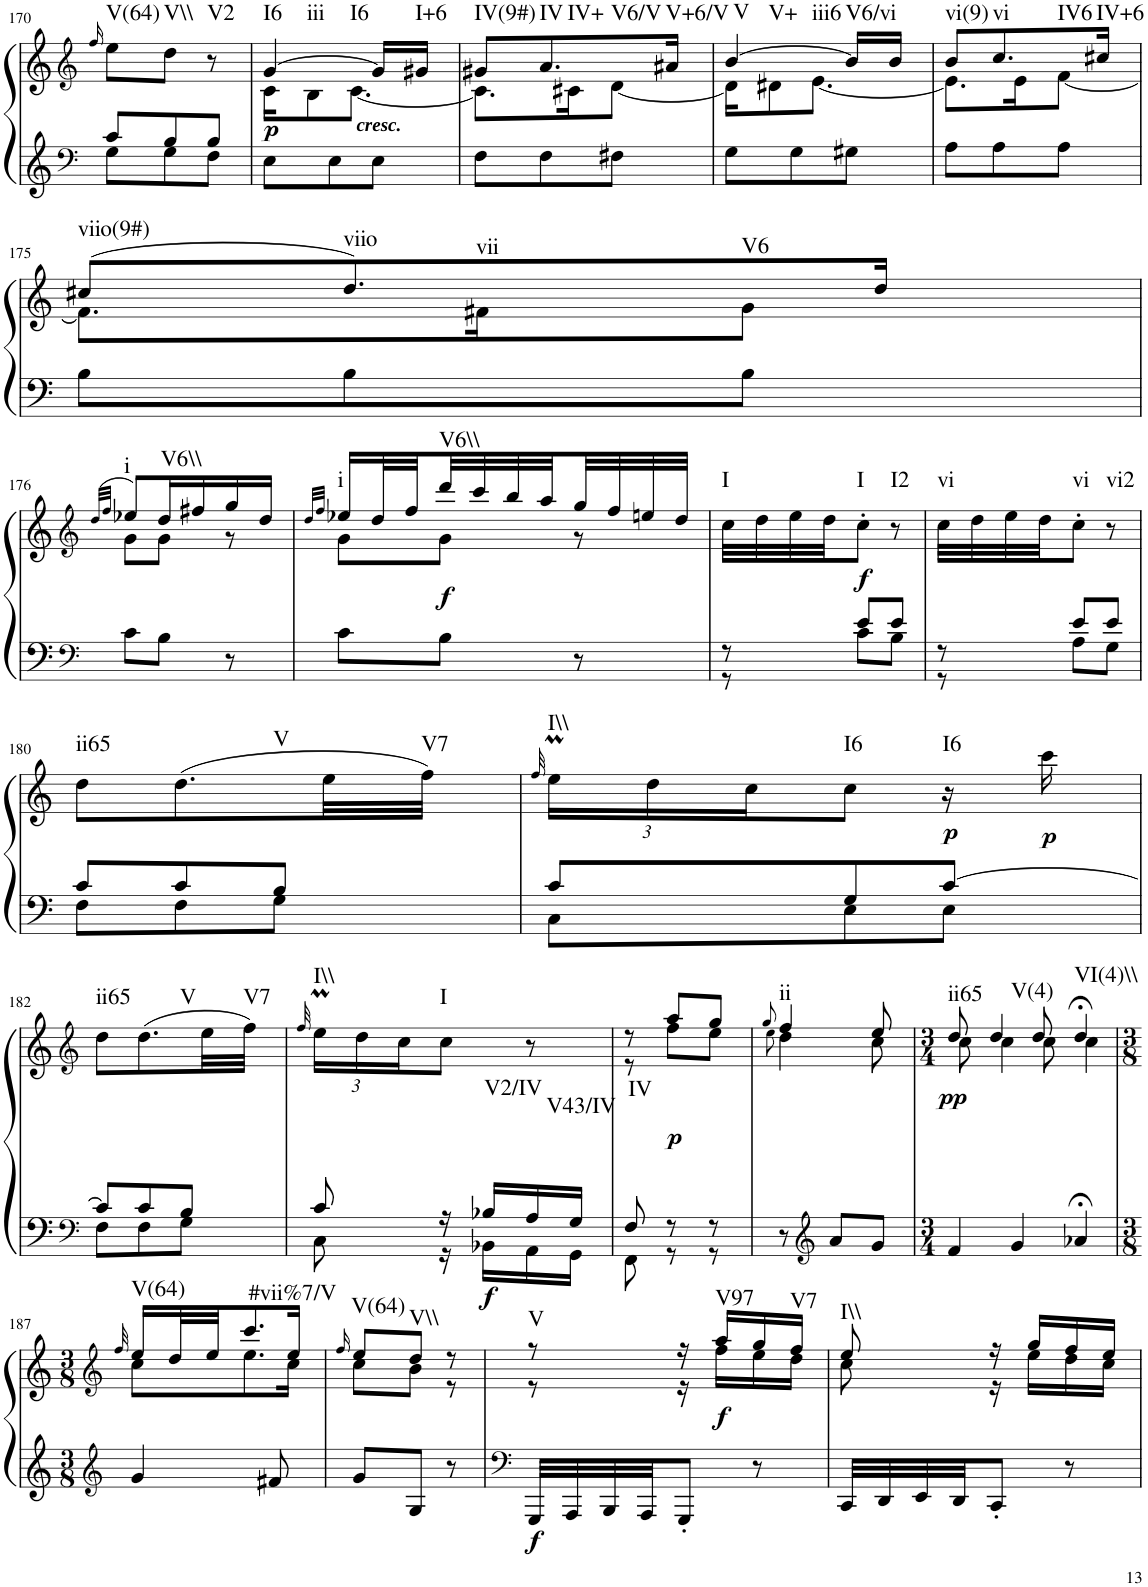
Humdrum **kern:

**kern	**kern	**dynam	**harte
*part1	*part1	*part1	*part1
*staff2	*staff1	*staff1/2	*
*I"unbenannt	*	*	*
!!LO:PB:g=z
*clefF4	*clefG2	*	*
*k[]	*k[]	*	*
*M3/8	*M3/8	*	*
=170	=170	=170	=170
.	16qff/	.	.
*^	*	*	*
!	!	!	!	!LO:H:kt=V(64)
8c/L	8G\L	8ee\L	.	N
!	!	!	!	!LO:H:kt=V\\
8B/	8G\	8dd\J	.	N
!	!	!	!	!LO:H:kt=V2
8B/J	8F\J	8r	.	N
=171	=171	=171	=171	=171
*	*	*^	*	*
!	!	!	!	!LO:DY:b	!LO:H:n=1:kt=I6
!	!	!	!	!	!LO:H:n=2:kt=iii
!	!	!	!	!	!LO:H:n=3:kt=I6
*v	*v	*	*	*	*
8E\L	[4g/	16c\KL	p	N N N
.	.	8B\	.	.
8E\	.	.	.	.
.	.	[8.c\J	.	.
!LO:TX:a:Bi:t=cresc.	!	!	!	!
8E\J	16g/LL]	.	.	.
!	!	!	!	!LO:H:kt=I+6
.	16g#X/JJ	.	.	N
=172	=172	=172	=172	=172
!	!	!	!	!LO:H:kt=IV(9#)
8F\L	8g#X/L	8.c\L]	.	N
!	!	!	!	!LO:H:n=1:kt=IV
!	!	!	!	!LO:H:n=2:kt=IV+
!	!	!	!	!LO:H:n=3:kt=V6/V
8F\	8.a/	.	.	N N N
.	.	16c#X\K	.	.
8F#X\J	.	[8d\J	.	.
!	!	!	!	!LO:H:kt=V+6/V
.	16a#X/Jk	.	.	N
=173	=173	=173	=173	=173
!	!	!	!	!LO:H:n=1:kt=V
!	!	!	!	!LO:H:n=2:kt=V+
!	!	!	!	!LO:H:n=3:kt=iii6
8G\L	[4b/	16d\KL]	.	N N N
.	.	8d#X\	.	.
8G\	.	.	.	.
.	.	[8.e\J	.	.
!	!	!	!	!LO:H:kt=V6/vi
8G#X\J	16b/LL]	.	.	N
.	16b/JJ	.	.	.
=174	=174	=174	=174	=174
!	!	!	!	!LO:H:kt=vi(9)
8A\L	8b/L	8.e\L]	.	N
!	!	!	!	!LO:H:n=1:kt=vi
!	!	!	!	!LO:H:n=2:kt=IV6
8A\	8.cc/	.	.	N N
.	.	16e\K	.	.
8A\J	.	[8f\J	.	.
!	!	!	!	!LO:H:kt=IV+6
.	16cc#X/Jk	.	.	N
!!LO:LB:g=z	!!
=175	=175	=175	=175	=175
!	!	!	!	!LO:H:kt=viio(9#)
8B\L	(8cc#X/L	8.f\L]	.	N
!	!	!	!	!LO:H:n=1:kt=viio
!	!	!	!	!LO:H:n=2:kt=vii
!	!	!	!	!LO:H:n=3:kt=V6
8B\	8.dd/)	.	.	N N N
.	.	16f#X\K	.	.
8B\J	.	8g\J	.	.
.	16dd/Jk	.	.	.
!!LO:LB:g=z	!!
=176	=176	=176	=176	=176
*clefF4	*clefG2	*	*	*
.	(32qdd/LLL	.	.	.
.	32qff/JJJ	.	.	.
!	!	!	!	!LO:H:kt=i
8c\L	8ee-X/L)	8g\L	.	N
!	!	!	!	!LO:H:kt=V6\\
8B\J	16dd/L	8g\J	.	N
.	16ff#X/	.	.	.
8r	16gg/	8r	.	.
.	16dd/JJ	.	.	.
=177	=177	=177	=177	=177
.	32qdd/LLL	.	.	.
.	32qff/JJJ	.	.	.
!	!	!	!	!LO:H:kt=i
8c\L	16ee-X/LL	8g\L	.	N
.	32dd/L	.	.	.
.	32ff/	.	.	.
!	!	!	!LO:DY:b	!LO:H:kt=V6\\
8B\J	32ddd/	8g\J	f	N
.	32ccc/	.	.	.
.	32bb/	.	.	.
.	32aa/	.	.	.
8r	32gg/	8r	.	.
.	32ff/	.	.	.
.	32een/	.	.	.
.	32dd/JJJ	.	.	.
*	*v	*v	*	*
=178	=178	=178	=178
*^	*	*	*
!	!	!	!	!LO:H:kt=I
8r	8r	32cc\LLL	.	N
.	.	32dd\	.	.
.	.	32ee\	.	.
.	.	32dd\JJ	.	.
!	!	!	!LO:DY:b	!LO:H:kt=I
8e/L	8c\L	8cc'\J	f	N
!	!	!	!	!LO:H:kt=I2
8e/J	8B\J	8r	.	N
=179	=179	=179	=179	=179
!	!	!	!	!LO:H:kt=vi
8r	8r	32cc\LLL	.	N
.	.	32dd\	.	.
.	.	32ee\	.	.
.	.	32dd\JJ	.	.
!	!	!	!	!LO:H:kt=vi
8e/L	8A\L	8cc'\J	.	N
!	!	!	!	!LO:H:kt=vi2
8e/J	8G\J	8r	.	N
!!LO:LB:g=z
=180	=180	=180	=180	=180
!	!	!	!	!LO:H:kt=ii65
8c/L	8F\L	8dd\L	.	N
!	!	!	!	!LO:H:kt=V
8c/	8F\	(8.dd\	.	N
8B/J	8G\J	.	.	.
.	.	32ee\LL	.	.
!	!	!	!	!LO:H:kt=V7
.	.	32ff\JJJ)	.	N
=181	=181	=181	=181	=181
.	.	32qff/	.	.
*	*	*Xbrackettup	*	*
!	!	!	!	!LO:H:kt=I\\
8c/L	8C\L	24eem\LL	.	N
.	.	24dd\	.	.
.	.	24cc\J	.	.
!	!	!	!	!LO:H:kt=I6
8G/	8E\	8cc\J	.	N
!	!	!	!LO:DY:b	!LO:H:kt=I6
[8c/J	8E\J	16r	p	N
!	!	!	!LO:DY:b	!
.	.	16ccc\	p	.
!!LO:LB:g=z
=182	=182	=182	=182	=182
*clefF4	*	*clefG2	*	*
!	!	!	!	!LO:H:kt=ii65
8c/L]	8F\L	8dd\L	.	N
!	!	!	!	!LO:H:kt=V
8c/	8F\	(8.dd\	.	N
8B/J	8G\J	.	.	.
.	.	32ee\LL	.	.
!	!	!	!	!LO:H:kt=V7
.	.	32ff\JJJ)	.	N
=183	=183	=183	=183	=183
.	.	32qff/	.	.
!	!	!	!	!LO:H:kt=I\\
*	*	*^	*	*
*	*	*	*^	*	*
8c/	8C\	24eem\LL	8.ryy	4ryy	.	N
.	.	24dd\	.	.	.	.
.	.	24cc\J	.	.	.	.
!	!	!	!	!	!	!LO:H:kt=I
16r	16r	8cc\J	.	.	.	N
!	!	!	!	!	!LO:DY:b=2	!LO:H:kt=V2/IV
16B-X/LL	16BB-X\LL	.	8.ryy	.	f	N
16A/	16AA\	8r	.	16ryy	.	.
!	!	!	!	!	!	!LO:H:kt=V43/IV
16G/JJ	16GG\JJ	.	.	16ryy	.	N
=184	=184	=184	=184	=184	=184	=184
!	!	!	!	!	!	!LO:H:kt=IV
*	*	*	*v	*v	*	*
8F/	8FF\	8r	8r	.	N
!	!	!	!	!LO:DY:b	!
8r	8r	8aa/L	8ff\L	p	.
8r	8r	8gg/J	8ee\J	.	.
*v	*v	*	*	*	*
=185	=185	=185	=185	=185
.	8qgg/	8qee\	.	.
!	!	!	!	!LO:H:kt=ii
8r	4ff/	4dd\	.	N
*clefG2	*	*	*	*
8a/L	.	.	.	.
8g/J	8ee/	8cc\	.	.
=186	=186	=186	=186	=186
*M3/4	*M3/4	*	*	*
!	!	!	!LO:DY:b	!LO:H:kt=ii65
4f/	8dd/	8cc\	pp	N
!	!	!	!	!LO:H:kt=V(4)
.	4dd/	4cc\	.	N
4g/	.	.	.	.
.	8dd/	8cc\	.	.
!	!	!	!	!LO:H:kt=VI(4)\\
4a-X;</	4dd;</	4cc\	.	N
!!LO:LB:g=z	!!
=187	=187	=187	=187	=187
*clefG2	*clefG2	*	*	*
*M3/8	*M3/8	*	*	*
.	32qff/	.	.	.
!	!	!	!	!LO:H:kt=V(64)
4g/	16ee/LL	8cc\L	.	N
.	32dd/L	.	.	.
.	32ee/JJ	.	.	.
!	!	!	!	!LO:H:kt=#vii%7/V
.	8.ccc/	8.ee\	.	N
8f#X/	.	.	.	.
.	16ee/Jk	16cc\Jk	.	.
=188	=188	=188	=188	=188
.	16qff/	.	.	.
!	!	!	!	!LO:H:kt=V(64)
8g/L	8ee/L	8cc\L	.	N
!	!	!	!	!LO:H:kt=V\\
8G/J	8dd/J	8b\J	.	N
8r	8r	8r	.	.
=189	=189	=189	=189	=189
*clefF4	*	*	*	*
!	!	!	!LO:DY:b=2	!LO:H:kt=V
32GGG/LLL	8r	8r	f	N
32AAA/	.	.	.	.
32BBB/	.	.	.	.
32AAA/JJ	.	.	.	.
8GGG'/J	16r	16r	.	.
!	!	!	!LO:DY:b	!LO:H:kt=V97
.	16aa/LL	16ff\LL	f	N
8r	16gg/	16ee\	.	.
!	!	!	!	!LO:H:kt=V7
.	16ff/JJ	16dd\JJ	.	N
=190	=190	=190	=190	=190
!	!	!	!	!LO:H:kt=I\\
32CC/LLL	8ee/	8cc\	.	N
32DD/	.	.	.	.
32EE/	.	.	.	.
32DD/JJ	.	.	.	.
8CC'/J	16r	16r	.	.
.	16gg/LL	16ee\LL	.	.
8r	16ff/	16dd\	.	.
.	16ee/JJ	16cc\JJ	.	.
*	*v	*v	*	*
=	=	=	=
*-	*-	*-	*-
